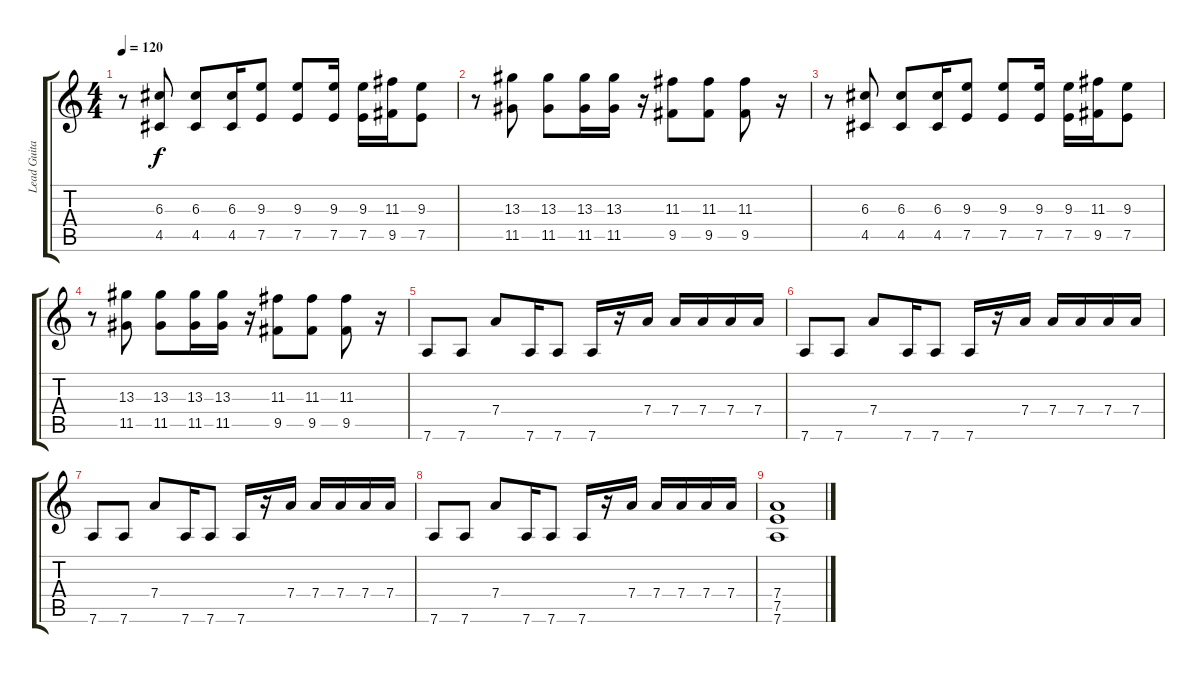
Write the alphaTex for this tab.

\track ("Lead Guitar" "Lead Guita") {instrument overdrivenguitar}
\staff {score tabs}
\tuning (E4 B3 G3 D3 A2 D2) {hide}
\ts (4 4)
\tempo 120
\clef g2
\ks c
r.8{dy f} (6.3 4.5).8 (6.3 4.5).8 (6.3 4.5).16 (9.3 7.5).8 (9.3 7.5).8 (9.3 7.5).16 (9.3 7.5).16 (11.3 9.5).16 (9.3 7.5).8 |
r.8 (13.3 11.5).8 (13.3 11.5).8 (13.3 11.5).16 (13.3 11.5).16 r.16 (11.3 9.5).8 (11.3 9.5).8 (11.3 9.5).8 r.16 |
r.8 (6.3 4.5).8 (6.3 4.5).8 (6.3 4.5).16 (9.3 7.5).8 (9.3 7.5).8 (9.3 7.5).16 (9.3 7.5).16 (11.3 9.5).16 (9.3 7.5).8 |
r.8 (13.3 11.5).8 (13.3 11.5).8 (13.3 11.5).16 (13.3 11.5).16 r.16 (11.3 9.5).8 (11.3 9.5).8 (11.3 9.5).8 r.16 |
7.6.8 7.6.8 7.4.8 7.6.16 7.6.8 7.6.16 r.16 7.4.16 7.4.16 7.4.16 7.4.16 7.4.16 |
7.6.8 7.6.8 7.4.8 7.6.16 7.6.8 7.6.16 r.16 7.4.16 7.4.16 7.4.16 7.4.16 7.4.16 |
7.6.8 7.6.8 7.4.8 7.6.16 7.6.8 7.6.16 r.16 7.4.16 7.4.16 7.4.16 7.4.16 7.4.16 |
7.6.8 7.6.8 7.4.8 7.6.16 7.6.8 7.6.16 r.16 7.4.16 7.4.16 7.4.16 7.4.16 7.4.16 |
(7.4 7.5 7.6).1
